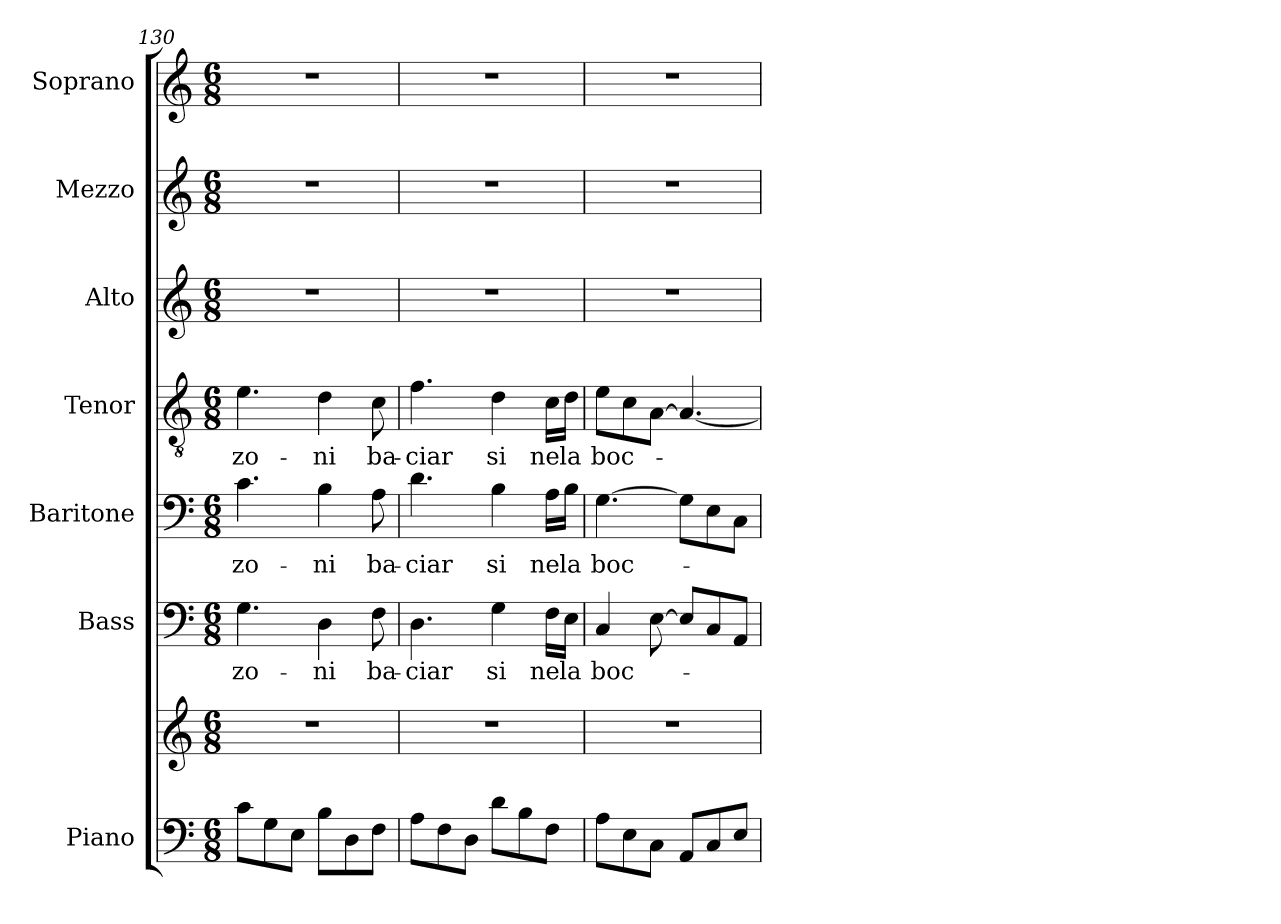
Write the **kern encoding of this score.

**kern	**kern	**kern	**text	**kern	**text	**kern	**text	**kern	**kern	**kern
*part7	*part7	*part6	*part6	*part5	*part5	*part4	*part4	*part3	*part2	*part1
*staff8	*staff7	*staff6	*staff6	*staff5	*staff5	*staff4	*staff4	*staff3	*staff2	*staff1
*I"Piano	*	*I"Bass	*	*I"Baritone	*	*I"Tenor	*	*I"Alto	*I"Mezzo	*I"Soprano
*I'Pno.	*	*I'B.	*	*I'Bar.	*	*I'T.	*	*I'A.	*I'M.	*I'S.
*clefF4	*clefG2	*clefF4	*	*clefF4	*	*clefGv2	*	*clefG2	*clefG2	*clefG2
*	*	*	*	*	*	*ITrd7c12	*	*	*	*
*k[]	*k[]	*k[]	*	*k[]	*	*k[]	*	*k[]	*k[]	*k[]
*C:	*C:	*C:	*	*C:	*	*C:	*	*C:	*C:	*C:
*M6/8	*M6/8	*M6/8	*	*M6/8	*	*M6/8	*	*M6/8	*M6/8	*M6/8
=130	=130	=130	=130	=130	=130	=130	=130	=130	=130	=130
!	!LO:N:vis=1	!	!	!	!	!	!	!	!	!
!	!	!	!LO:LY:b:color=#000000	!	!	!	!	!	!	!
!	!	!	!	!	!LO:LY:b:color=#000000	!	!	!	!	!
!	!	!	!	!	!	!	!LO:LY:b:color=#000000	!LO:N:vis=1	!LO:N:vis=1	!LO:N:vis=1
8ci\L	2.r	4.Gi\	-zo-	4.ci\	-zo-	4.Ei\	-zo-	2.r	2.r	2.r
8Gi\	.	.	.	.	.	.	.	.	.	.
8Ei\J	.	.	.	.	.	.	.	.	.	.
!	!	!	!LO:LY:b:color=#000000	!	!	!	!	!	!	!
!	!	!	!	!	!LO:LY:b:color=#000000	!	!	!	!	!
!	!	!	!	!	!	!	!LO:LY:b:color=#000000	!	!	!
8Bi\L	.	4Di\	-ni	4Bi\	-ni	4Di\	-ni	.	.	.
8Di\	.	.	.	.	.	.	.	.	.	.
!	!	!	!LO:LY:b:color=#000000	!	!	!	!	!	!	!
!	!	!	!	!	!LO:LY:b:color=#000000	!	!	!	!	!
!	!	!	!	!	!	!	!LO:LY:b:color=#000000	!	!	!
8Fi\J	.	8Fi\	ba-	8Ai\	ba-	8Ci\	ba-	.	.	.
!!LO:LB:g=z
=131	=131	=131	=131	=131	=131	=131	=131	=131	=131	=131
!	!LO:N:vis=1	!	!	!	!	!	!	!	!	!
!	!	!	!LO:LY:b:color=#000000	!	!	!	!	!	!	!
!	!	!	!	!	!LO:LY:b:color=#000000	!	!	!	!	!
!	!	!	!	!	!	!	!LO:LY:b:color=#000000	!LO:N:vis=1	!LO:N:vis=1	!LO:N:vis=1
8Ai\L	2.r	4.Di\	-ciar	4.di\	-ciar	4.Fi\	-ciar	2.r	2.r	2.r
8Fi\	.	.	.	.	.	.	.	.	.	.
8Di\J	.	.	.	.	.	.	.	.	.	.
!	!	!	!LO:LY:b:color=#000000	!	!	!	!	!	!	!
!	!	!	!	!	!LO:LY:b:color=#000000	!	!	!	!	!
!	!	!	!	!	!	!	!LO:LY:b:color=#000000	!	!	!
8di\L	.	4Gi\	si	4Bi\	si	4Di\	si	.	.	.
8Bi\	.	.	.	.	.	.	.	.	.	.
!	!	!	!LO:LY:b:color=#000000	!	!	!	!	!	!	!
!	!	!	!	!	!LO:LY:b:color=#000000	!	!	!	!	!
!	!	!	!	!	!	!	!LO:LY:b:color=#000000	!	!	!
8Fi\J	.	16Fi\LL	ne	16Ai\LL	ne	16Ci\LL	ne	.	.	.
!	!	!	!LO:LY:b:color=#000000	!	!	!	!	!	!	!
!	!	!	!	!	!LO:LY:b:color=#000000	!	!	!	!	!
!	!	!	!	!	!	!	!LO:LY:b:color=#000000	!	!	!
.	.	16Ei\JJ	la	16Bi\JJ	la	16Di\JJ	la	.	.	.
=132	=132	=132	=132	=132	=132	=132	=132	=132	=132	=132
!	!LO:N:vis=1	!	!	!	!	!	!	!	!	!
!	!	!	!LO:LY:b:color=#000000	!	!	!	!	!	!	!
!	!	!	!	!	!LO:LY:b:color=#000000	!	!	!	!	!
!	!	!	!	!	!	!	!LO:LY:b:color=#000000	!LO:N:vis=1	!LO:N:vis=1	!LO:N:vis=1
8Ai\L	2.r	4Ci/	boc-	[>4.Gi\	boc-	8Ei\L	boc-	2.r	2.r	2.r
8Ei\	.	.	.	.	.	8Ci\	.	.	.	.
8Ci\J	.	[>8Ei\	.	.	.	[>8AAi\J	.	.	.	.
8AAi/L	.	8Ei/L]	.	8Gi\L]	.	4.AAi/_>	.	.	.	.
8Ci/	.	8Ci/	.	8Ei\	.	.	.	.	.	.
8Ei/J	.	8AAi/J	.	8Ci\J	.	.	.	.	.	.
=	=	=	=	=	=	=	=	=	=	=
*-	*-	*-	*-	*-	*-	*-	*-	*-	*-	*-
